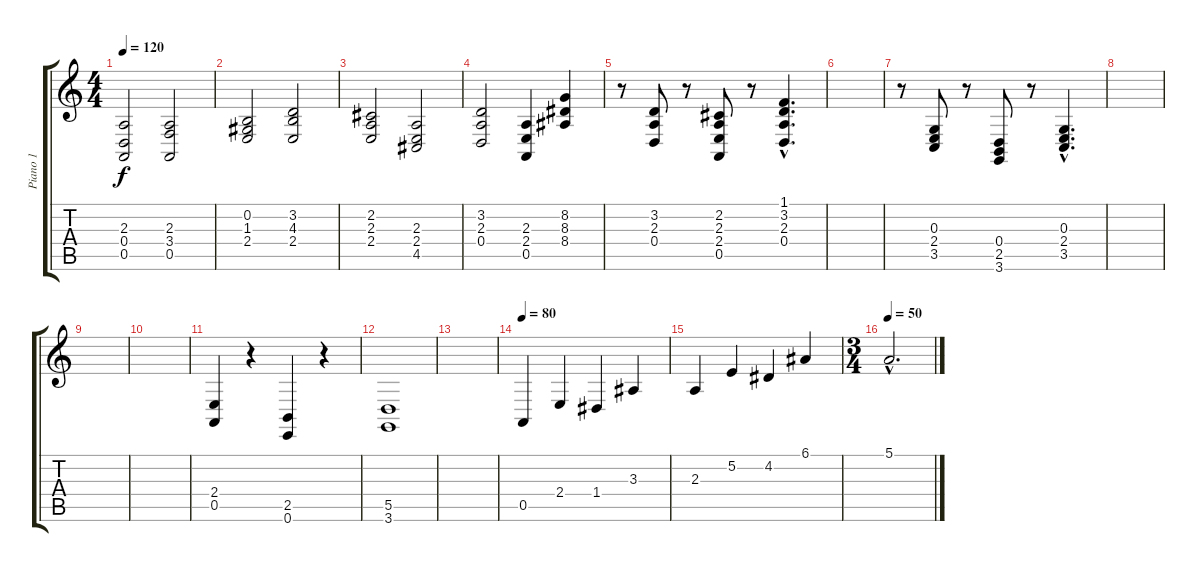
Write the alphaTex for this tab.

\track ("Piano 1" "Piano 1") {instrument acousticgrandpiano}
\staff {score tabs}
\tuning (E4 B3 G3 D3 A2 E2) {hide}
\ts (4 4)
\tempo 120
\clef g2
\ks c
(2.3 0.4 0.5).2{dy f instrument acousticgrandpiano} (2.3 3.4 0.5).2 |
(0.2 1.3 2.4).2 (3.2 4.3 2.4).2 |
(2.2 2.3 2.4).2 (2.3 2.4 4.5).2 |
(3.2 2.3 0.4).2 (2.3 2.4 0.5).4 (8.2 8.3 8.4).4 |
r.8 (3.2 2.3 0.4).8 r.8 (2.2 2.3 2.4 0.5).8 r.8 (1.1{hac} 3.2{hac} 2.3{hac} 0.4{hac}).4{d} |
|
r.8 (0.3 2.4 3.5).8 r.8 (0.4 2.5 3.6).8 r.8 (0.3{hac} 2.4{hac} 3.5{hac}).4{d} |
|
|
|
(2.4 0.5).4 r.4 (2.5 0.6).4 r.4 |
(5.5 3.6).1 |
|
\tempo 80
0.5.4 2.4.4 1.4.4 3.3.4 |
2.3.4 5.2.4 4.2.4 6.1.4 |
\ts (3 4)
\tempo 50
5.1{hac}.2{d}
